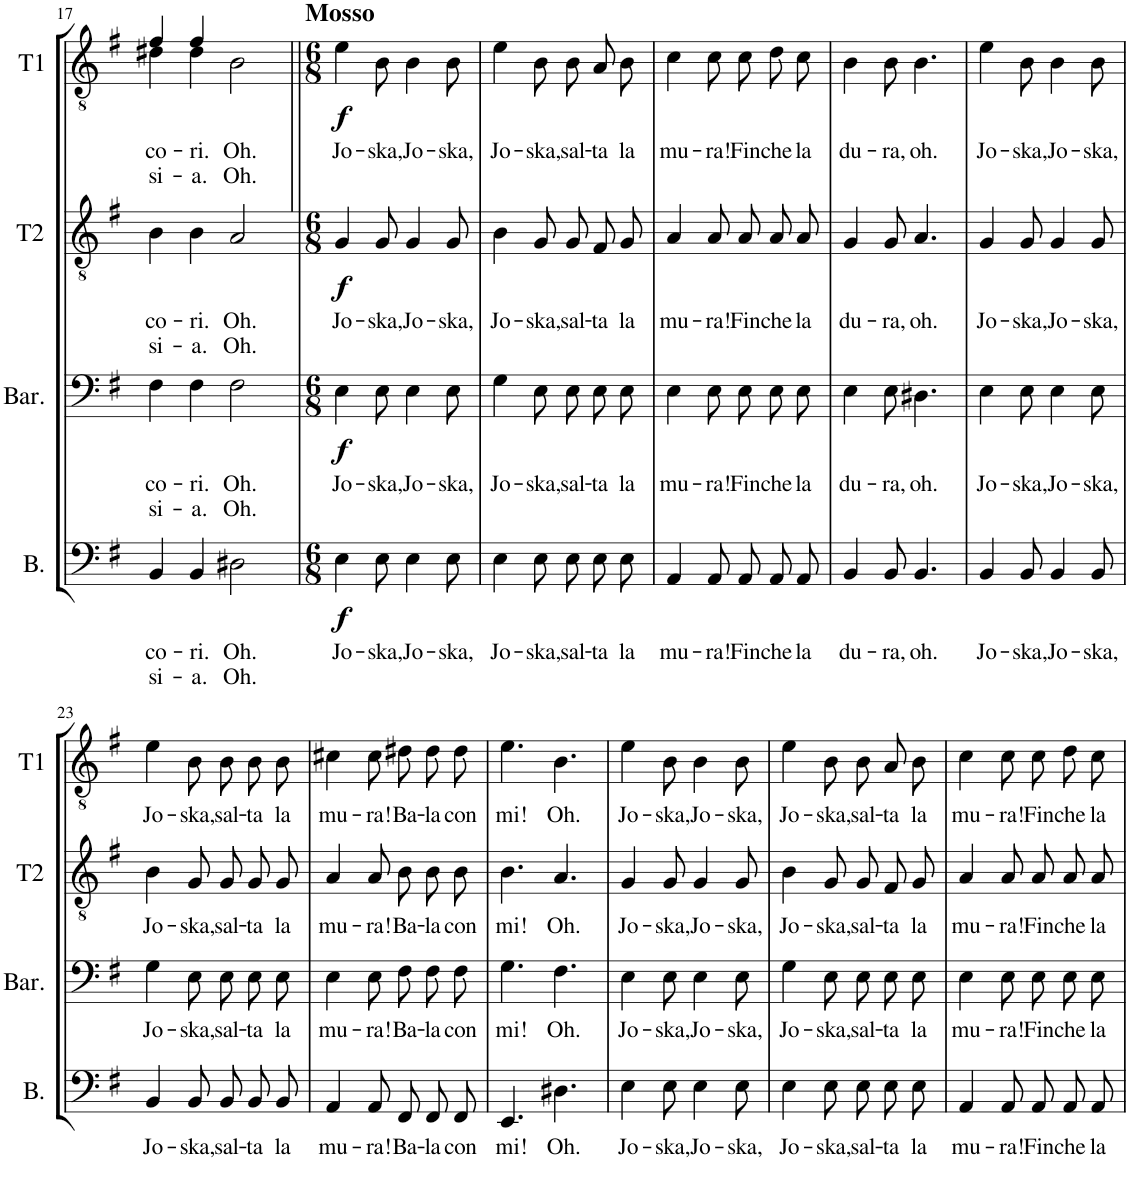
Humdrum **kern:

**kern	**text	**text	**dynam	**kern	**text	**text	**dynam	**kern	**text	**text	**dynam	**kern	**text	**text	**dynam
*part4	*part4	*part4	*part4	*part3	*part3	*part3	*part3	*part2	*part2	*part2	*part2	*part1	*part1	*part1	*part1
*staff4	*staff4	*staff4	*staff4	*staff3	*staff3	*staff3	*staff3	*staff2	*staff2	*staff2	*staff2	*staff1	*staff1	*staff1	*staff1
*I"Bass	*	*	*	*I"Baritone	*	*	*	*I"Tenor2	*	*	*	*I"Tenor1	*	*	*
*I'B.	*	*	*	*I'Bar.	*	*	*	*I'T2	*	*	*	*I'T1	*	*	*
!!LO:PB:g=z
*clefF4	*	*	*	*clefF4	*	*	*	*clefGv2	*	*	*	*clefGv2	*	*	*
*k[f#]	*	*	*	*k[f#]	*	*	*	*k[f#]	*	*	*	*k[f#]	*	*	*
*M4/4	*	*	*	*M4/4	*	*	*	*M4/4	*	*	*	*M4/4	*	*	*
*met(c)	*	*	*	*met(c)	*	*	*	*met(c)	*	*	*	*met(c)	*	*	*
=17	=17	=17	=17	=17	=17	=17	=17	=17	=17	=17	=17	=17	=17	=17	=17
!	!LO:LY:b	!LO:LY:b	!	!	!LO:LY:b	!LO:LY:b	!	!	!LO:LY:b	!LO:LY:b	!	!	!LO:LY:b	!LO:LY:b	!
*	*	*	*	*	*	*	*	*	*	*	*	*^	*	*	*
4BB/	co-	si-	.	4F#\	co-	si-	.	4B\	co-	si-	.	4f#/	4d#X\	co-	si-	.
!	!LO:LY:b	!LO:LY:b	!	!	!LO:LY:b	!LO:LY:b	!	!	!LO:LY:b	!LO:LY:b	!	!	!	!LO:LY:b	!LO:LY:b	!
4BB/	-ri.	-a.	.	4F#\	-ri.	-a.	.	4B\	-ri.	-a.	.	4f#/	4d#\	-ri.	-a.	.
!	!LO:LY:b	!LO:LY:b	!	!	!LO:LY:b	!LO:LY:b	!	!	!LO:LY:b	!LO:LY:b	!	!	!	!LO:LY:b	!LO:LY:b	!
2D#X\	Oh.	Oh.	.	2F#\	Oh.	Oh.	.	2A/	Oh.	Oh.	.	2B\	2ryy	Oh.	Oh.	.
*	*	*	*	*	*	*	*	*	*	*	*	*v	*v	*	*	*
=18||	=18||	=18||	=18||	=18||	=18||	=18||	=18||	=18||	=18||	=18||	=18||	=18||	=18||	=18||	=18||
*M6/8	*	*	*	*M6/8	*	*	*	*M6/8	*	*	*	*M6/8	*	*	*
*	*	*	*	*	*	*	*	*	*	*	*	*^	*	*	*
!	!	!	!	!	!	!	!	!	!	!	!	!LO:TX:a:B:t=Mosso	!	!	!	!
!	!LO:LY:b	!	!LO:DY:b	!	!LO:LY:b	!	!LO:DY:b	!	!LO:LY:b	!	!LO:DY:b	!	!	!LO:LY:b	!	!LO:DY:b
*	*	*	*	*	*	*	*	*	*	*	*	*v	*v	*	*	*
4E\	Jo-	.	f	4E\	Jo-	.	f	4G/	Jo-	.	f	4e\	Jo-	.	f
!	!LO:LY:b	!	!	!	!LO:LY:b	!	!	!	!LO:LY:b	!	!	!	!LO:LY:b	!	!
8E\	-ska,	.	.	8E\	-ska,	.	.	8G/	-ska,	.	.	8B\	-ska,	.	.
!	!LO:LY:b	!	!	!	!LO:LY:b	!	!	!	!LO:LY:b	!	!	!	!LO:LY:b	!	!
4E\	Jo-	.	.	4E\	Jo-	.	.	4G/	Jo-	.	.	4B\	Jo-	.	.
!	!LO:LY:b	!	!	!	!LO:LY:b	!	!	!	!LO:LY:b	!	!	!	!LO:LY:b	!	!
8E\	-ska,	.	.	8E\	-ska,	.	.	8G/	-ska,	.	.	8B\	-ska,	.	.
=19	=19	=19	=19	=19	=19	=19	=19	=19	=19	=19	=19	=19	=19	=19	=19
!	!LO:LY:b	!	!	!	!LO:LY:b	!	!	!	!LO:LY:b	!	!	!	!LO:LY:b	!	!
4E\	Jo-	.	.	4G\	Jo-	.	.	4B\	Jo-	.	.	4e\	Jo-	.	.
!	!LO:LY:b	!	!	!	!LO:LY:b	!	!	!	!LO:LY:b	!	!	!	!LO:LY:b	!	!
8E\	-ska,	.	.	8E\	-ska,	.	.	8G/	-ska,	.	.	8B\	-ska,	.	.
!	!LO:LY:b	!	!	!	!LO:LY:b	!	!	!	!LO:LY:b	!	!	!	!LO:LY:b	!	!
8E\L	sal-	.	.	8E\L	sal-	.	.	8G/L	sal-	.	.	8B\L	sal-	.	.
!	!LO:LY:b	!	!	!	!LO:LY:b	!	!	!	!LO:LY:b	!	!	!	!LO:LY:b	!	!
8E\	-ta	.	.	8E\	-ta	.	.	8F#/	-ta	.	.	8A\	-ta	.	.
!	!LO:LY:b	!	!	!	!LO:LY:b	!	!	!	!LO:LY:b	!	!	!	!LO:LY:b	!	!
8E\J	la	.	.	8E\J	la	.	.	8G/J	la	.	.	8B\J	la	.	.
=20	=20	=20	=20	=20	=20	=20	=20	=20	=20	=20	=20	=20	=20	=20	=20
!	!LO:LY:b	!	!	!	!LO:LY:b	!	!	!	!LO:LY:b	!	!	!	!LO:LY:b	!	!
4AA/	mu-	.	.	4E\	mu-	.	.	4A/	mu-	.	.	4c\	mu-	.	.
!	!LO:LY:b	!	!	!	!LO:LY:b	!	!	!	!LO:LY:b	!	!	!	!LO:LY:b	!	!
8AA/	-ra!	.	.	8E\	-ra!	.	.	8A/	-ra!	.	.	8c\	-ra!	.	.
!	!LO:LY:b	!	!	!	!LO:LY:b	!	!	!	!LO:LY:b	!	!	!	!LO:LY:b	!	!
8AA/L	Fin	.	.	8E\L	Fin	.	.	8A/L	Fin	.	.	8c\L	Fin	.	.
!	!LO:LY:b	!	!	!	!LO:LY:b	!	!	!	!LO:LY:b	!	!	!	!LO:LY:b	!	!
8AA/	che	.	.	8E\	che	.	.	8A/	che	.	.	8d\	che	.	.
!	!LO:LY:b	!	!	!	!LO:LY:b	!	!	!	!LO:LY:b	!	!	!	!LO:LY:b	!	!
8AA/J	la	.	.	8E\J	la	.	.	8A/J	la	.	.	8c\J	la	.	.
=21	=21	=21	=21	=21	=21	=21	=21	=21	=21	=21	=21	=21	=21	=21	=21
!	!LO:LY:b	!	!	!	!LO:LY:b	!	!	!	!LO:LY:b	!	!	!	!LO:LY:b	!	!
4BB/	du-	.	.	4E\	du-	.	.	4G/	du-	.	.	4B\	du-	.	.
!	!LO:LY:b	!	!	!	!LO:LY:b	!	!	!	!LO:LY:b	!	!	!	!LO:LY:b	!	!
8BB/	-ra,	.	.	8E\	-ra,	.	.	8G/	-ra,	.	.	8B\	-ra,	.	.
!	!LO:LY:b	!	!	!	!LO:LY:b	!	!	!	!LO:LY:b	!	!	!	!LO:LY:b	!	!
4.BB/	oh.	.	.	4.D#X\	oh.	.	.	4.A/	oh.	.	.	4.B\	oh.	.	.
=22	=22	=22	=22	=22	=22	=22	=22	=22	=22	=22	=22	=22	=22	=22	=22
!	!LO:LY:b	!	!	!	!LO:LY:b	!	!	!	!LO:LY:b	!	!	!	!LO:LY:b	!	!
4BB/	Jo-	.	.	4E\	Jo-	.	.	4G/	Jo-	.	.	4e\	Jo-	.	.
!	!LO:LY:b	!	!	!	!LO:LY:b	!	!	!	!LO:LY:b	!	!	!	!LO:LY:b	!	!
8BB/	-ska,	.	.	8E\	-ska,	.	.	8G/	-ska,	.	.	8B\	-ska,	.	.
!	!LO:LY:b	!	!	!	!LO:LY:b	!	!	!	!LO:LY:b	!	!	!	!LO:LY:b	!	!
4BB/	Jo-	.	.	4E\	Jo-	.	.	4G/	Jo-	.	.	4B\	Jo-	.	.
!	!LO:LY:b	!	!	!	!LO:LY:b	!	!	!	!LO:LY:b	!	!	!	!LO:LY:b	!	!
8BB/	-ska,	.	.	8E\	-ska,	.	.	8G/	-ska,	.	.	8B\	-ska,	.	.
!!LO:LB:g=z
=23	=23	=23	=23	=23	=23	=23	=23	=23	=23	=23	=23	=23	=23	=23	=23
!	!LO:LY:b	!	!	!	!LO:LY:b	!	!	!	!LO:LY:b	!	!	!	!LO:LY:b	!	!
4BB/	Jo-	.	.	4G\	Jo-	.	.	4B\	Jo-	.	.	4e\	Jo-	.	.
!	!LO:LY:b	!	!	!	!LO:LY:b	!	!	!	!LO:LY:b	!	!	!	!LO:LY:b	!	!
8BB/	-ska,	.	.	8E\	-ska,	.	.	8G/	-ska,	.	.	8B\	-ska,	.	.
!	!LO:LY:b	!	!	!	!LO:LY:b	!	!	!	!LO:LY:b	!	!	!	!LO:LY:b	!	!
8BB/L	sal-	.	.	8E\L	sal-	.	.	8G/L	sal-	.	.	8B\L	sal-	.	.
!	!LO:LY:b	!	!	!	!LO:LY:b	!	!	!	!LO:LY:b	!	!	!	!LO:LY:b	!	!
8BB/	-ta	.	.	8E\	-ta	.	.	8G/	-ta	.	.	8B\	-ta	.	.
!	!LO:LY:b	!	!	!	!LO:LY:b	!	!	!	!LO:LY:b	!	!	!	!LO:LY:b	!	!
8BB/J	la	.	.	8E\J	la	.	.	8G/J	la	.	.	8B\J	la	.	.
=24	=24	=24	=24	=24	=24	=24	=24	=24	=24	=24	=24	=24	=24	=24	=24
!	!LO:LY:b	!	!	!	!LO:LY:b	!	!	!	!LO:LY:b	!	!	!	!LO:LY:b	!	!
4AA/	mu-	.	.	4E\	mu-	.	.	4A/	mu-	.	.	4c#X\	mu-	.	.
!	!LO:LY:b	!	!	!	!LO:LY:b	!	!	!	!LO:LY:b	!	!	!	!LO:LY:b	!	!
8AA/	-ra!	.	.	8E\	-ra!	.	.	8A/	-ra!	.	.	8c#\	-ra!	.	.
!	!LO:LY:b	!	!	!	!LO:LY:b	!	!	!	!LO:LY:b	!	!	!	!LO:LY:b	!	!
8FF#/L	Ba-	.	.	8F#\L	Ba-	.	.	8B\L	Ba-	.	.	8d#X\L	Ba-	.	.
!	!LO:LY:b	!	!	!	!LO:LY:b	!	!	!	!LO:LY:b	!	!	!	!LO:LY:b	!	!
8FF#/	-la	.	.	8F#\	-la	.	.	8B\	-la	.	.	8d#\	-la	.	.
!	!LO:LY:b	!	!	!	!LO:LY:b	!	!	!	!LO:LY:b	!	!	!	!LO:LY:b	!	!
8FF#/J	con	.	.	8F#\J	con	.	.	8B\J	con	.	.	8d#\J	con	.	.
=25	=25	=25	=25	=25	=25	=25	=25	=25	=25	=25	=25	=25	=25	=25	=25
!	!LO:LY:b	!	!	!	!LO:LY:b	!	!	!	!LO:LY:b	!	!	!	!LO:LY:b	!	!
4.EE/	mi!	.	.	4.G\	mi!	.	.	4.B\	mi!	.	.	4.e\	mi!	.	.
!	!LO:LY:b	!	!	!	!LO:LY:b	!	!	!	!LO:LY:b	!	!	!	!LO:LY:b	!	!
4.D#X\	Oh.	.	.	4.F#\	Oh.	.	.	4.A/	Oh.	.	.	4.B\	Oh.	.	.
=26	=26	=26	=26	=26	=26	=26	=26	=26	=26	=26	=26	=26	=26	=26	=26
!	!LO:LY:b	!	!	!	!LO:LY:b	!	!	!	!LO:LY:b	!	!	!	!LO:LY:b	!	!
4E\	Jo-	.	.	4E\	Jo-	.	.	4G/	Jo-	.	.	4e\	Jo-	.	.
!	!LO:LY:b	!	!	!	!LO:LY:b	!	!	!	!LO:LY:b	!	!	!	!LO:LY:b	!	!
8E\	-ska,	.	.	8E\	-ska,	.	.	8G/	-ska,	.	.	8B\	-ska,	.	.
!	!LO:LY:b	!	!	!	!LO:LY:b	!	!	!	!LO:LY:b	!	!	!	!LO:LY:b	!	!
4E\	Jo-	.	.	4E\	Jo-	.	.	4G/	Jo-	.	.	4B\	Jo-	.	.
!	!LO:LY:b	!	!	!	!LO:LY:b	!	!	!	!LO:LY:b	!	!	!	!LO:LY:b	!	!
8E\	-ska,	.	.	8E\	-ska,	.	.	8G/	-ska,	.	.	8B\	-ska,	.	.
=27	=27	=27	=27	=27	=27	=27	=27	=27	=27	=27	=27	=27	=27	=27	=27
!	!LO:LY:b	!	!	!	!LO:LY:b	!	!	!	!LO:LY:b	!	!	!	!LO:LY:b	!	!
4E\	Jo-	.	.	4G\	Jo-	.	.	4B\	Jo-	.	.	4e\	Jo-	.	.
!	!LO:LY:b	!	!	!	!LO:LY:b	!	!	!	!LO:LY:b	!	!	!	!LO:LY:b	!	!
8E\	-ska,	.	.	8E\	-ska,	.	.	8G/	-ska,	.	.	8B\	-ska,	.	.
!	!LO:LY:b	!	!	!	!LO:LY:b	!	!	!	!LO:LY:b	!	!	!	!LO:LY:b	!	!
8E\L	sal-	.	.	8E\L	sal-	.	.	8G/L	sal-	.	.	8B\L	sal-	.	.
!	!LO:LY:b	!	!	!	!LO:LY:b	!	!	!	!LO:LY:b	!	!	!	!LO:LY:b	!	!
8E\	-ta	.	.	8E\	-ta	.	.	8F#/	-ta	.	.	8A\	-ta	.	.
!	!LO:LY:b	!	!	!	!LO:LY:b	!	!	!	!LO:LY:b	!	!	!	!LO:LY:b	!	!
8E\J	la	.	.	8E\J	la	.	.	8G/J	la	.	.	8B\J	la	.	.
=28	=28	=28	=28	=28	=28	=28	=28	=28	=28	=28	=28	=28	=28	=28	=28
!	!LO:LY:b	!	!	!	!LO:LY:b	!	!	!	!LO:LY:b	!	!	!	!LO:LY:b	!	!
4AA/	mu-	.	.	4E\	mu-	.	.	4A/	mu-	.	.	4c\	mu-	.	.
!	!LO:LY:b	!	!	!	!LO:LY:b	!	!	!	!LO:LY:b	!	!	!	!LO:LY:b	!	!
8AA/	-ra!	.	.	8E\	-ra!	.	.	8A/	-ra!	.	.	8c\	-ra!	.	.
!	!LO:LY:b	!	!	!	!LO:LY:b	!	!	!	!LO:LY:b	!	!	!	!LO:LY:b	!	!
8AA/L	Fin	.	.	8E\L	Fin	.	.	8A/L	Fin	.	.	8c\L	Fin	.	.
!	!LO:LY:b	!	!	!	!LO:LY:b	!	!	!	!LO:LY:b	!	!	!	!LO:LY:b	!	!
8AA/	che	.	.	8E\	che	.	.	8A/	che	.	.	8d\	che	.	.
!	!LO:LY:b	!	!	!	!LO:LY:b	!	!	!	!LO:LY:b	!	!	!	!LO:LY:b	!	!
8AA/J	la	.	.	8E\J	la	.	.	8A/J	la	.	.	8c\J	la	.	.
=	=	=	=	=	=	=	=	=	=	=	=	=	=	=	=
*-	*-	*-	*-	*-	*-	*-	*-	*-	*-	*-	*-	*-	*-	*-	*-
